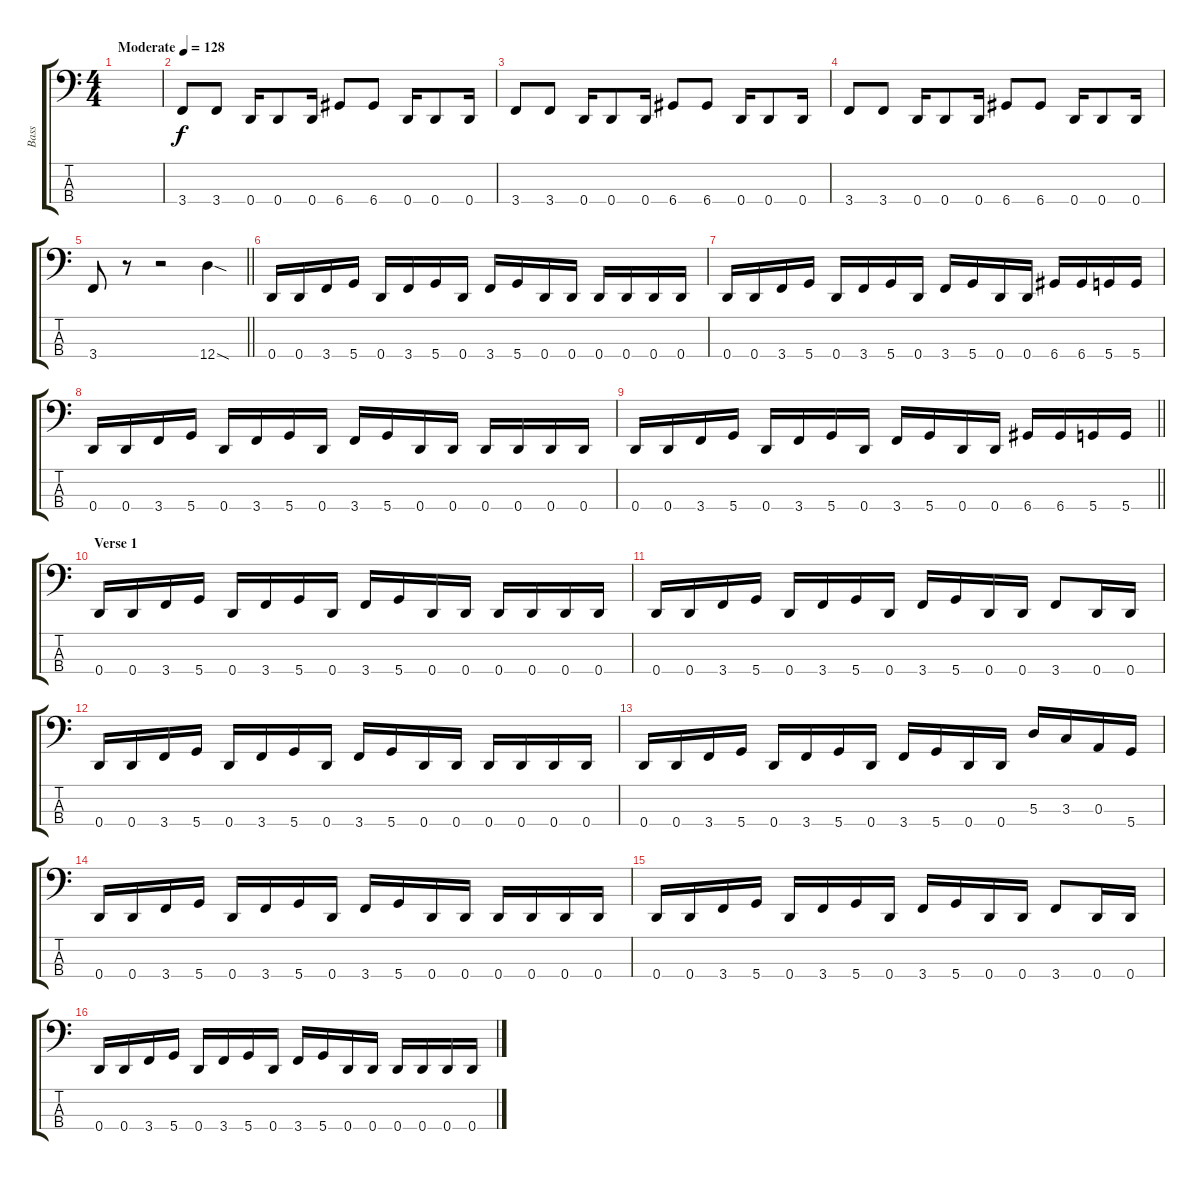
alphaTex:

\track ("Bass" "Bass") {instrument electricbassfinger}
\staff {score tabs}
\tuning (G2 D2 A1 D1) {hide}
\ts (4 4)
\tempo (128 "Moderate")
\clef f4
\ks c
|
3.4.8 3.4.8 0.4.16 0.4.8 0.4.16 6.4.8 6.4.8 0.4.16 0.4.8 0.4.16 |
3.4.8 3.4.8 0.4.16 0.4.8 0.4.16 6.4.8 6.4.8 0.4.16 0.4.8 0.4.16 |
3.4.8 3.4.8 0.4.16 0.4.8 0.4.16 6.4.8 6.4.8 0.4.16 0.4.8 0.4.16 |
\barLineRight lightlight
3.4.8 r.8 r.2 12.4{sod}.4 |
\section ("" "")
0.4.16 0.4.16 3.4.16 5.4.16 0.4.16 3.4.16 5.4.16 0.4.16 3.4.16 5.4.16 0.4.16 0.4.16 0.4.16 0.4.16 0.4.16 0.4.16 |
0.4.16 0.4.16 3.4.16 5.4.16 0.4.16 3.4.16 5.4.16 0.4.16 3.4.16 5.4.16 0.4.16 0.4.16 6.4.16 6.4.16 5.4.16 5.4.16 |
0.4.16 0.4.16 3.4.16 5.4.16 0.4.16 3.4.16 5.4.16 0.4.16 3.4.16 5.4.16 0.4.16 0.4.16 0.4.16 0.4.16 0.4.16 0.4.16 |
\barLineRight lightlight
0.4.16 0.4.16 3.4.16 5.4.16 0.4.16 3.4.16 5.4.16 0.4.16 3.4.16 5.4.16 0.4.16 0.4.16 6.4.16 6.4.16 5.4.16 5.4.16 |
\section ("" "Verse 1")
0.4.16 0.4.16 3.4.16 5.4.16 0.4.16 3.4.16 5.4.16 0.4.16 3.4.16 5.4.16 0.4.16 0.4.16 0.4.16 0.4.16 0.4.16 0.4.16 |
0.4.16 0.4.16 3.4.16 5.4.16 0.4.16 3.4.16 5.4.16 0.4.16 3.4.16 5.4.16 0.4.16 0.4.16 3.4.8 0.4.16 0.4.16 |
0.4.16 0.4.16 3.4.16 5.4.16 0.4.16 3.4.16 5.4.16 0.4.16 3.4.16 5.4.16 0.4.16 0.4.16 0.4.16 0.4.16 0.4.16 0.4.16 |
0.4.16 0.4.16 3.4.16 5.4.16 0.4.16 3.4.16 5.4.16 0.4.16 3.4.16 5.4.16 0.4.16 0.4.16 5.3.16 3.3.16 0.3.16 5.4.16 |
0.4.16 0.4.16 3.4.16 5.4.16 0.4.16 3.4.16 5.4.16 0.4.16 3.4.16 5.4.16 0.4.16 0.4.16 0.4.16 0.4.16 0.4.16 0.4.16 |
0.4.16 0.4.16 3.4.16 5.4.16 0.4.16 3.4.16 5.4.16 0.4.16 3.4.16 5.4.16 0.4.16 0.4.16 3.4.8 0.4.16 0.4.16 |
0.4.16 0.4.16 3.4.16 5.4.16 0.4.16 3.4.16 5.4.16 0.4.16 3.4.16 5.4.16 0.4.16 0.4.16 0.4.16 0.4.16 0.4.16 0.4.16
